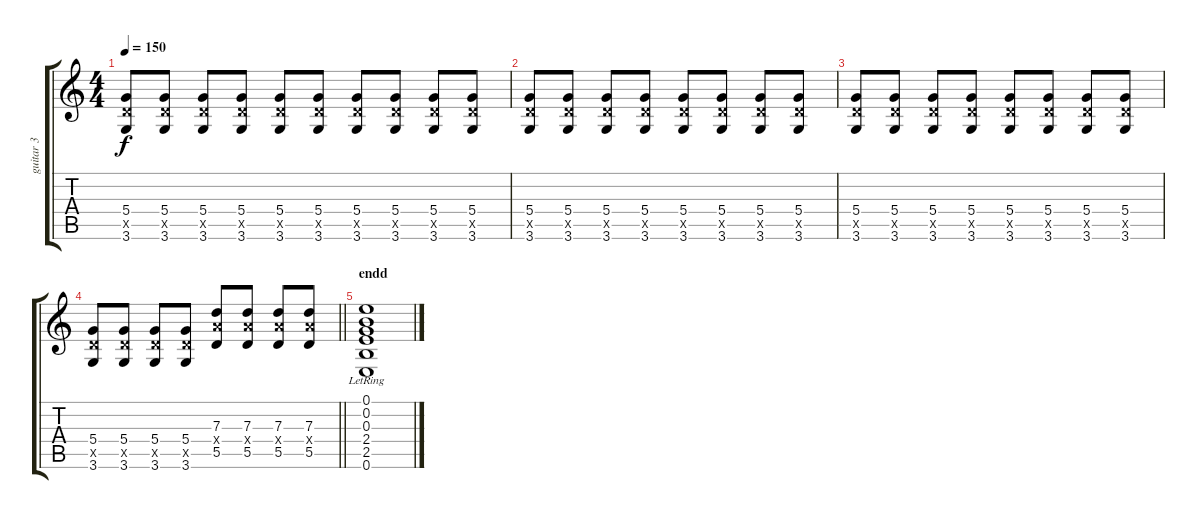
\track ("guitar 3" "guitar 3") {instrument acousticguitarsteel}
\staff {score tabs}
\tuning (E4 B3 G3 D3 A2 E2) {hide}
\ts (4 4)
\tempo 150
\clef g2
\ks c
(5.4 5.5{x} 3.6).8{dy f} (5.4 5.5{x} 3.6).8 (5.4 5.5{x} 3.6).8 (5.4 5.5{x} 3.6).8 (5.4 5.5{x} 3.6).8 (5.4 5.5{x} 3.6).8 (5.4 5.5{x} 3.6).8 (5.4 5.5{x} 3.6).8 (5.4 5.5{x} 3.6).8 (5.4 5.5{x} 3.6).8 |
(5.4 5.5{x} 3.6).8 (5.4 5.5{x} 3.6).8 (5.4 5.5{x} 3.6).8 (5.4 5.5{x} 3.6).8 (5.4 5.5{x} 3.6).8 (5.4 5.5{x} 3.6).8 (5.4 5.5{x} 3.6).8 (5.4 5.5{x} 3.6).8 |
(5.4 5.5{x} 3.6).8 (5.4 5.5{x} 3.6).8 (5.4 5.5{x} 3.6).8 (5.4 5.5{x} 3.6).8 (5.4 5.5{x} 3.6).8 (5.4 5.5{x} 3.6).8 (5.4 5.5{x} 3.6).8 (5.4 5.5{x} 3.6).8 |
\barLineRight lightlight
(5.4 5.5{x} 3.6).8 (5.4 5.5{x} 3.6).8 (5.4 5.5{x} 3.6).8 (5.4 5.5{x} 3.6).8 (7.3 7.4{x} 5.5).8 (7.3 7.4{x} 5.5).8 (7.3 7.4{x} 5.5).8 (7.3 7.4{x} 5.5).8 |
\section ("" "endd")
(0.1{lr} 0.2 0.3 2.4 2.5 0.6).1
